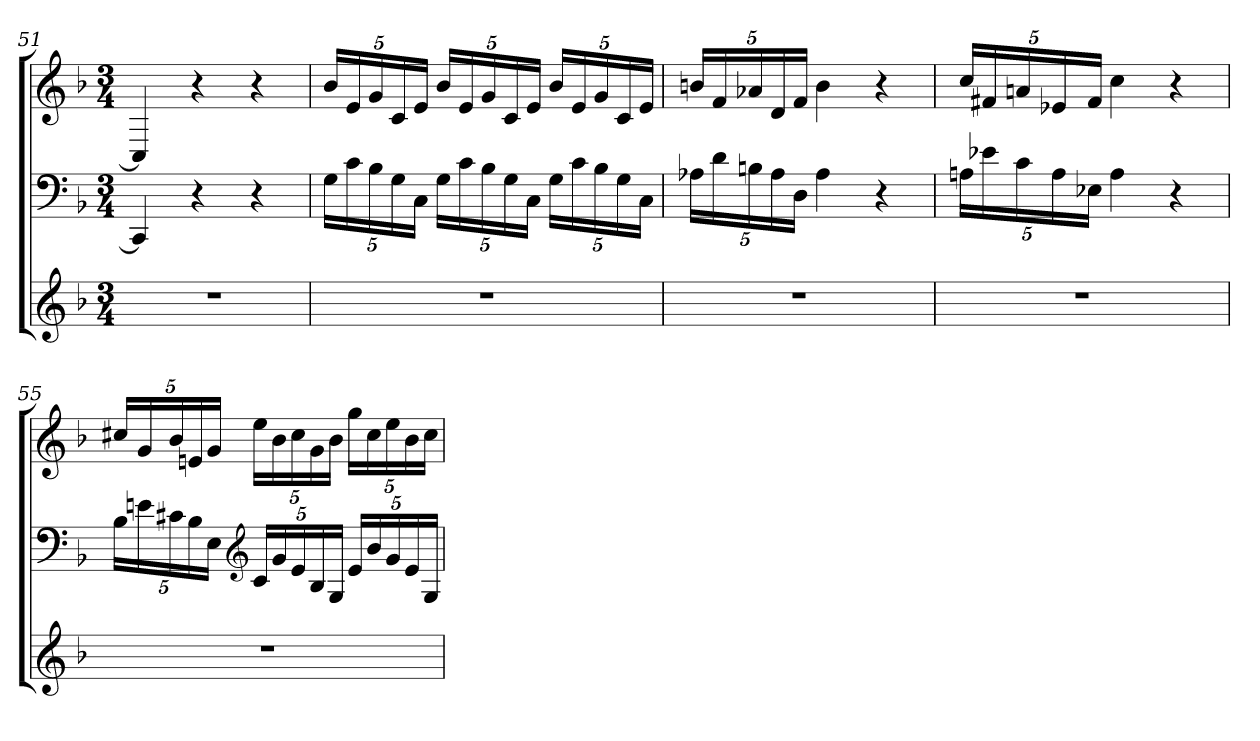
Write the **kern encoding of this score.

**kern	**kern	**kern
*part3	*part2	*part1
*staff3	*staff2	*staff1
*clefG2	*clefF4	*clefG2
*k[b-]	*k[b-]	*k[b-]
*M3/4	*M3/4	*M3/4
=51	=51	=51
2.r	4CC]	4C]
.	4r	4r
.	4r	4r
=52	=52	=52
2.r	20GLL	20b-LL
.	20c	20e
.	20B-	20g
.	20G	20c
.	20CJJ	20eJJ
.	20GLL	20b-LL
.	20c	20e
.	20B-	20g
.	20G	20c
.	20CJJ	20eJJ
.	20GLL	20b-LL
.	20c	20e
.	20B-	20g
.	20G	20c
.	20CJJ	20eJJ
=53	=53	=53
2.r	20A-XLL	20bnLL
.	20d	20f
.	20Bn	20a-X
.	20A-	20d
.	20DJJ	20fJJ
.	4A-	4b
.	4r	4r
=54	=54	=54
2.r	20AnLL	20ccLL
.	20e-X	20f#X
.	20c	20an
.	20A	20e-X
.	20E-JJ	20f#JJ
.	4A	4cc
.	4r	4r
=55	=55	=55
2.r	20B-LL	20cc#XLL
.	20en	20g
.	20c#X	20b-
.	20B-	20en
.	20EJJ	20gJJ
*	*clefG2	*
.	20c#LL	20eeLL
.	20g	20b-
.	20e	20cc#
.	20B-	20g
.	20GJJ	20b-JJ
.	20eLL	20ggLL
.	20b-	20cc#
.	20g	20ee
.	20e	20b-
.	20GJJ	20cc#JJ
=	=	=
*-	*-	*-
